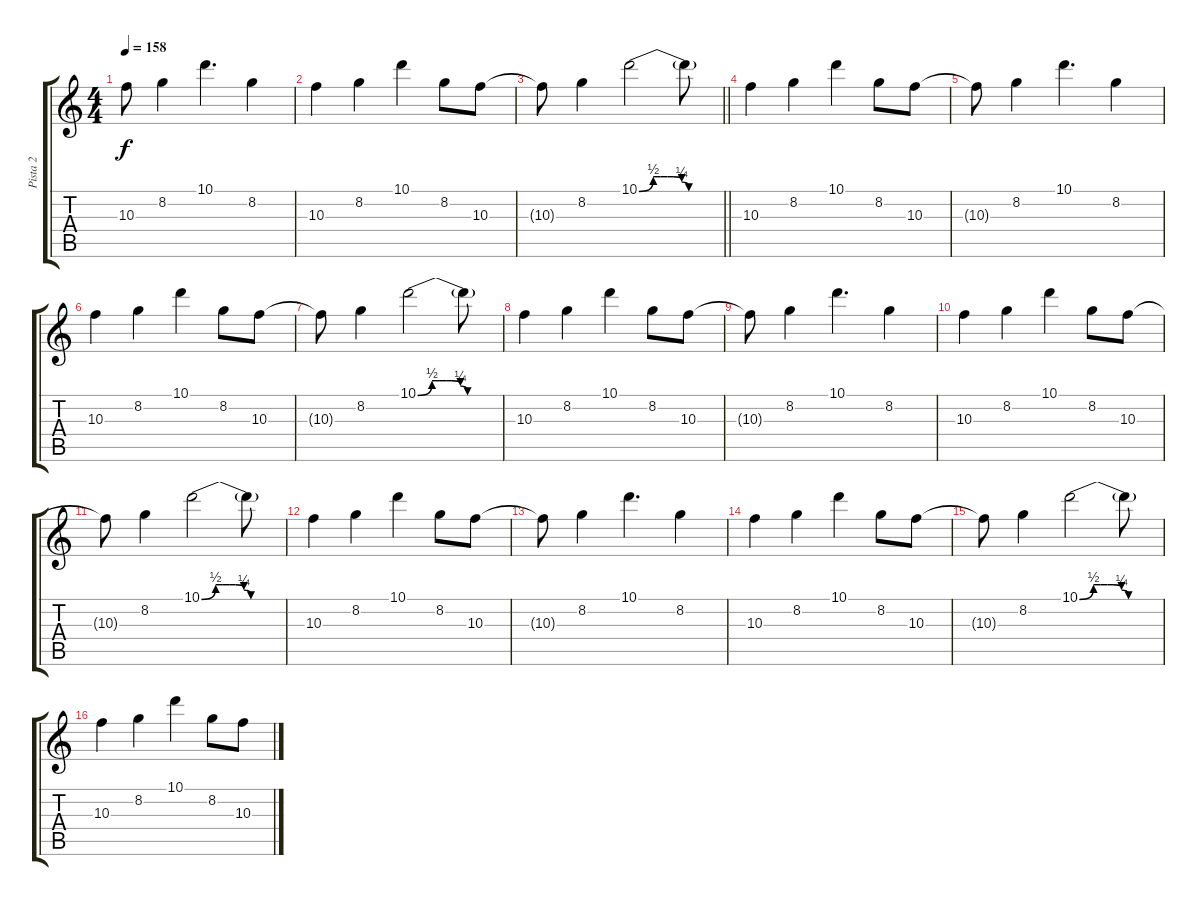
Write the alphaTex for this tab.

\track ("Pista 2" "Pista 2") {instrument overdrivenguitar}
\staff {score tabs}
\tuning (E4 B3 G3 D3 A2 E2) {hide}
\ts (4 4)
\tempo 158
\clef g2
\ks c
10.3{t}.8{dy f} 8.2.4 10.1.4{d} 8.2.4 |
10.3.4 8.2.4 10.1.4 8.2.8 10.3.8 |
\barLineRight lightlight
10.3{t}.8 8.2.4 10.1{be (custom 0 0 10 2 15 2 20 2 24 2 30 1 35 0 60 0)}.2 10.1{t}.8 |
\section ("" "")
10.3.4 8.2.4 10.1.4 8.2.8 10.3.8 |
10.3{t}.8 8.2.4 10.1.4{d} 8.2.4 |
10.3.4 8.2.4 10.1.4 8.2.8 10.3.8 |
10.3{t}.8 8.2.4 10.1{be (custom 0 0 10 2 15 2 20 2 24 2 30 1 35 0 60 0)}.2 10.1{t}.8 |
10.3.4 8.2.4 10.1.4 8.2.8 10.3.8 |
10.3{t}.8 8.2.4 10.1.4{d} 8.2.4 |
10.3.4 8.2.4 10.1.4 8.2.8 10.3.8 |
10.3{t}.8 8.2.4 10.1{be (custom 0 0 10 2 15 2 20 2 24 2 30 1 35 0 60 0)}.2 10.1{t}.8 |
10.3.4 8.2.4 10.1.4 8.2.8 10.3.8 |
10.3{t}.8 8.2.4 10.1.4{d} 8.2.4 |
10.3.4 8.2.4 10.1.4 8.2.8 10.3.8 |
10.3{t}.8 8.2.4 10.1{be (custom 0 0 10 2 15 2 20 2 24 2 30 1 35 0 60 0)}.2 10.1{t}.8 |
10.3.4 8.2.4 10.1.4 8.2.8 10.3.8
